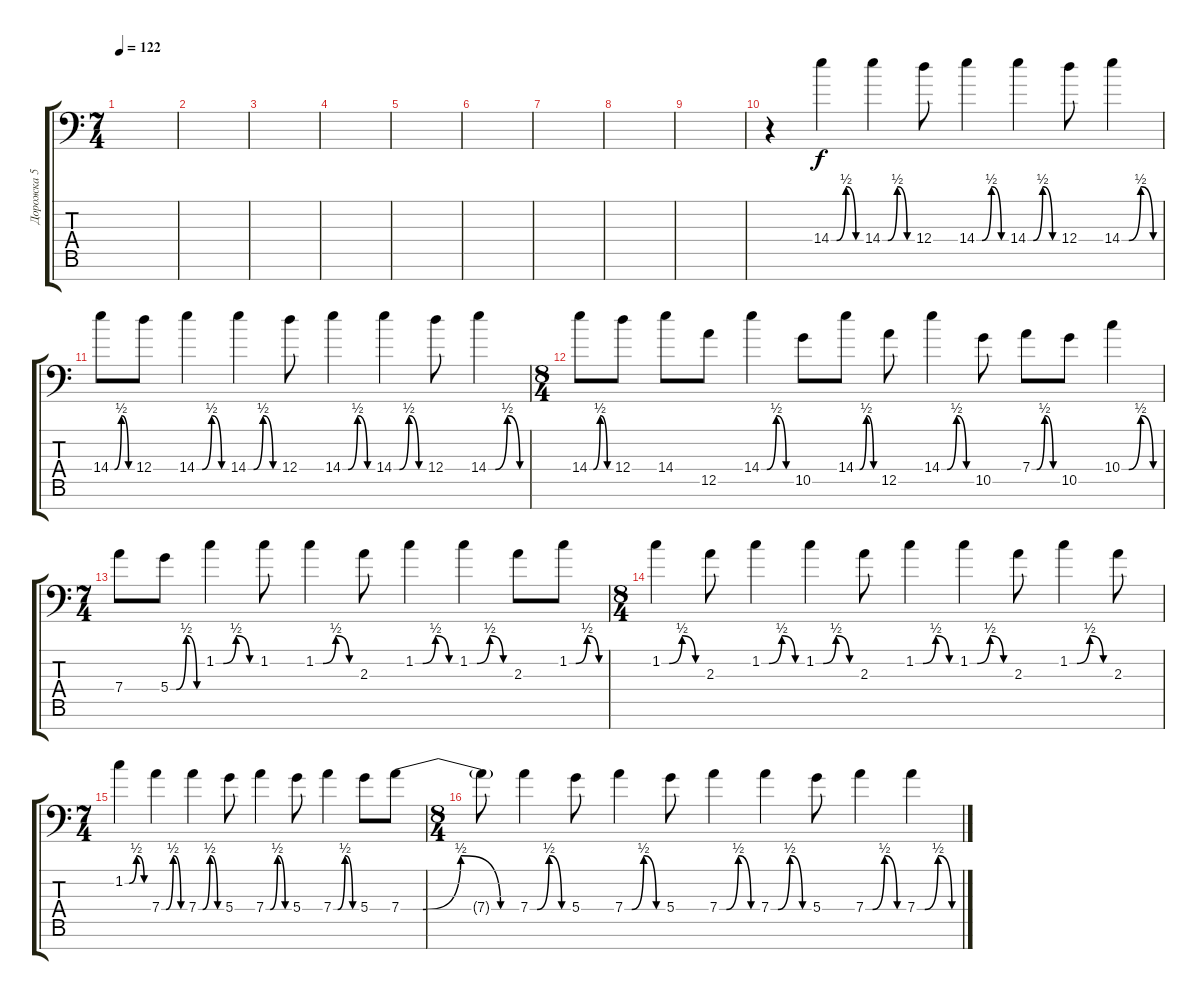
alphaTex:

\track ("Дорожка 5" "Дорожка 5") {instrument electricguitarjazz}
\staff {score tabs}
\tuning (E4 B3 G3 D3 A2 E2 A1) {hide}
\ts (7 4)
\tempo 122
\clef f4
\ks c
|
|
|
|
|
|
|
|
|
r.4 14.4{be (custom 0 0 11 0 30 2 50 0 60 0)}.4 14.4{be (custom 0 0 11 0 30 2 50 0 60 0)}.4 12.4.8 14.4{be (custom 0 0 11 0 30 2 50 0 60 0)}.4 14.4{be (custom 0 0 11 0 30 2 50 0 60 0)}.4 12.4.8 14.4{be (custom 0 0 11 0 30 2 50 0 60 0)}.4 |
14.4{be (custom 0 0 11 0 30 2 50 0 60 0)}.8{volume 5} 12.4.8 14.4{be (custom 0 0 11 0 30 2 50 0 60 0)}.4 14.4{be (custom 0 0 11 0 30 2 50 0 60 0)}.4 12.4.8 14.4{be (custom 0 0 11 0 30 2 50 0 60 0)}.4 14.4{be (custom 0 0 11 0 30 2 50 0 60 0)}.4 12.4.8 14.4{be (custom 0 0 11 0 30 2 50 0 60 0)}.4 |
\ts (8 4)
14.4{be (custom 0 0 11 0 30 2 50 0 60 0)}.8 12.4.8 14.4.8 12.5.8 14.4{be (custom 0 0 11 0 30 2 50 0 60 0)}.4 10.5.8 14.4{be (custom 0 0 11 0 30 2 50 0 60 0)}.8 12.5.8 14.4{be (custom 0 0 11 0 30 2 50 0 60 0)}.4 10.5.8 7.4{be (custom 0 0 11 0 30 2 50 0 60 0)}.8 10.5.8 10.4{be (custom 0 0 11 0 30 2 50 0 60 0)}.4 |
\ts (7 4)
7.4.8 5.4{be (custom 0 0 11 0 30 2 50 0 60 0)}.8 1.2{be (custom 0 0 11 0 30 2 50 0 60 0)}.4 1.2.8 1.2{be (custom 0 0 11 0 30 2 50 0 60 0)}.4 2.3.8 1.2{be (custom 0 0 11 0 30 2 50 0 60 0)}.4 1.2{be (custom 0 0 11 0 30 2 50 0 60 0)}.4 2.3.8 1.2{be (custom 0 0 11 0 30 2 50 0 60 0)}.8 |
\ts (8 4)
1.2{be (custom 0 0 11 0 30 2 50 0 60 0)}.4 2.3.8 1.2{be (custom 0 0 11 0 30 2 50 0 60 0)}.4 1.2{be (custom 0 0 11 0 30 2 50 0 60 0)}.4 2.3.8 1.2{be (custom 0 0 11 0 30 2 50 0 60 0)}.4 1.2{be (custom 0 0 11 0 30 2 50 0 60 0)}.4 2.3.8 1.2{be (custom 0 0 11 0 30 2 50 0 60 0)}.4 2.3.8 |
\ts (7 4)
1.2{be (custom 0 0 11 0 30 2 50 0 60 0)}.4 7.4{be (custom 0 0 11 0 30 2 50 0 60 0)}.4 7.4{be (custom 0 0 11 0 30 2 50 0 60 0)}.4 5.4.8 7.4{be (custom 0 0 11 0 30 2 50 0 60 0)}.4 5.4.8 7.4{be (custom 0 0 11 0 30 2 50 0 60 0)}.4 5.4.8 7.4{be (custom 0 0 11 0 30 2 50 0 60 0)}.8 |
\ts (8 4)
7.4{t}.8 7.4{be (custom 0 0 11 0 30 2 50 0 60 0)}.4 5.4.8 7.4{be (custom 0 0 11 0 30 2 50 0 60 0)}.4 5.4.8 7.4{be (custom 0 0 11 0 30 2 50 0 60 0)}.4 7.4{be (custom 0 0 11 0 30 2 50 0 60 0)}.4 5.4.8 7.4{be (custom 0 0 11 0 30 2 50 0 60 0)}.4 7.4{be (custom 0 0 11 0 30 2 50 0 60 0)}.4
